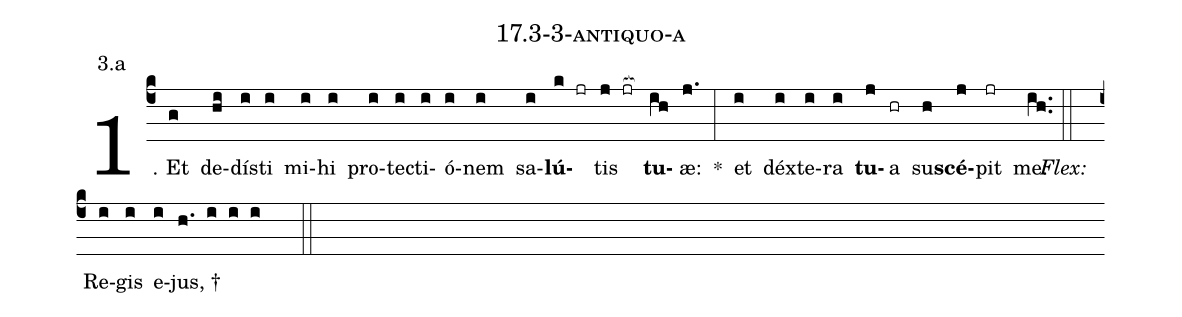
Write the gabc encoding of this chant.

name: 17.3-3-antiquo-a;
annotation: 3.a;
%%
(c4)1. Et(g) de(hi)dís(i)ti(i) mi(i)hi(i) pro(i)tec(i)ti(i)ó(i)nem(i) sa(i)<b>lú</b>(k jr)tis(j jr[ocb:1{]) <b>tu</b>(ih[ocb:0}])æ:(j.) *(:) et(i) déx(i)te(i)ra(i) <b>tu</b>(j)a(hr) su(h)<b>scé</b>(j)pit(jr) me:(ih..) (::)
<i>Flex:</i>()  Re(i)gis(i) e(i)jus, †(h. i i i  ::)

%E(i) u(i) o(j) u(h) a(j) e.(ih..) (::)
